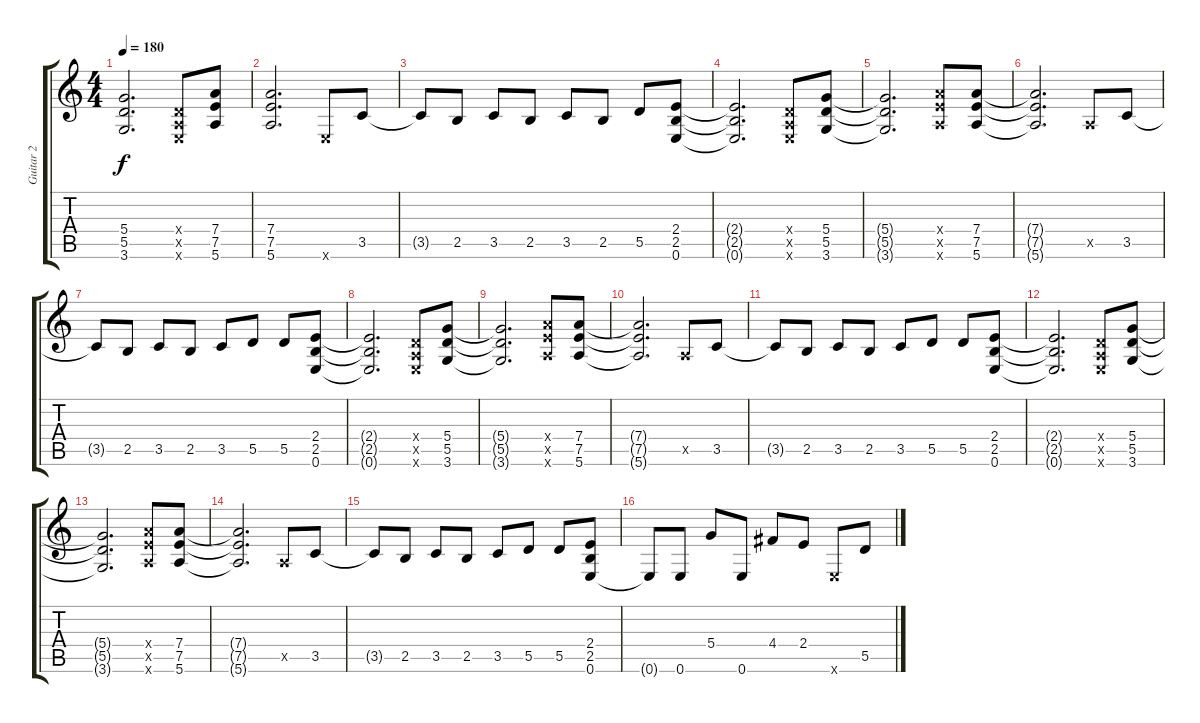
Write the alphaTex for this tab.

\track ("Guitar 2" "Guitar 2") {instrument distortionguitar}
\staff {score tabs}
\tuning (E4 B3 G3 D3 A2 E2) {hide}
\ts (4 4)
\tempo 180
\clef g2
\ks c
(5.4{t} 5.5{t} 3.6{t}).2{d dy f} (0.4{x} 0.5{x} 0.6{x}).8 (7.4 7.5 5.6).8 |
(7.4 7.5 5.6).2{d} 0.6{x}.8 3.5.8 |
3.5{t}.8 2.5.8 3.5.8 2.5.8 3.5.8 2.5.8 5.5.8 (2.4 2.5 0.6).8 |
(2.4{t} 2.5{t} 0.6{t}).2{d} (0.4{x} 0.5{x} 0.6{x}).8 (5.4 5.5 3.6).8 |
(5.4{t} 5.5{t} 3.6{t}).2{d} (7.4{x} 7.5{x} 5.6{x}).8 (7.4 7.5 5.6).8 |
(7.4{t} 7.5{t} 5.6{t}).2{d} 0.5{x}.8 3.5.8 |
3.5{t}.8 2.5.8 3.5.8 2.5.8 3.5.8 5.5.8 5.5.8 (2.4 2.5 0.6).8 |
(2.4{t} 2.5{t} 0.6{t}).2{d} (0.4{x} 0.5{x} 0.6{x}).8 (5.4 5.5 3.6).8 |
(5.4{t} 5.5{t} 3.6{t}).2{d} (7.4{x} 7.5{x} 5.6{x}).8 (7.4 7.5 5.6).8 |
(7.4{t} 7.5{t} 5.6{t}).2{d} 0.5{x}.8 3.5.8 |
3.5{t}.8 2.5.8 3.5.8 2.5.8 3.5.8 5.5.8 5.5.8 (2.4 2.5 0.6).8 |
(2.4{t} 2.5{t} 0.6{t}).2{d} (0.4{x} 0.5{x} 0.6{x}).8 (5.4 5.5 3.6).8 |
(5.4{t} 5.5{t} 3.6{t}).2{d} (7.4{x} 7.5{x} 5.6{x}).8 (7.4 7.5 5.6).8 |
(7.4{t} 7.5{t} 5.6{t}).2{d} 0.5{x}.8 3.5.8 |
3.5{t}.8 2.5.8 3.5.8 2.5.8 3.5.8 5.5.8 5.5.8 (2.4 2.5 0.6).8 |
0.6{t}.8 0.6.8 5.4.8 0.6.8 4.4.8 2.4.8 0.6{x}.8 5.5.8
